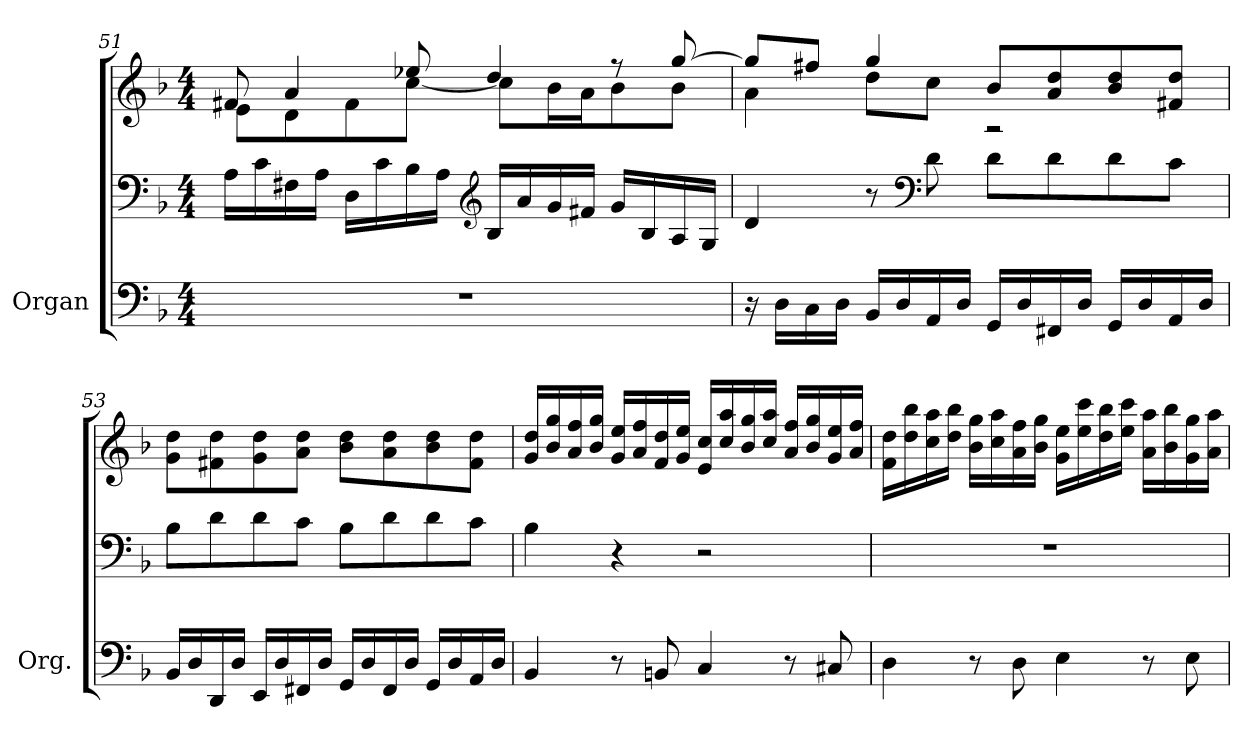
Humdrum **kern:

**kern	**kern	**kern
*part1	*part1	*part1
*staff3	*staff2	*staff1
*I"Organ	*	*
*I'Org.	*	*
!!LO:LB:g=z
*clefF4	*clefF4	*clefG2
*k[b-]	*k[b-]	*k[b-]
*F:	*F:	*F:
*M4/4	*M4/4	*M4/4
=51	=51	=51
*	*	*^
1r	16A\LL	8f#X/	8e\L
.	16c\	.	.
.	16F#X\	4a/	8d\
.	16A\JJ	.	.
.	16D\LL	.	8f#\
.	16c\	.	.
.	16B-\	8ee-X/	[8cc\J
.	16A\JJ	.	.
*	*clefG2	*	*
.	16B-/LL	4dd/	8cc\L]
.	16a/	.	.
.	16g/	.	16b-\L
.	16f#X/JJ	.	16a\J
.	16g/LL	8r	8b-\
.	16B-/	.	.
.	16A/	[8gg/	8b-\J
.	16G/JJ	.	.
=52	=52	=52	=52
16r	4d/	8gg/L]	4a\
16D\LL	.	.	.
16C\	.	8ff#X/J	.
16D\JJ	.	.	.
16BB-/LL	8r	4gg/	8dd\L
16D/	.	.	.
*	*clefF4	*	*
16AA/	8d\	.	8cc\J
16D/JJ	.	.	.
16GG/LL	8d\L	8b-/L	2r
16D/	.	.	.
16FF#X/	8d\	8a/ 8dd/	.
16D/JJ	.	.	.
16GG/LL	8d\	8b-/ 8dd/	.
16D/	.	.	.
16AA/	8c\J	8f#X/ 8dd/J	.
16D/JJ	.	.	.
*	*	*v	*v
!!LO:LB:g=z
=53	=53	=53
16BB-/LL	8B-\L	8g\ 8dd\L
16D/	.	.
16DD/	8d\	8f#X\ 8dd\
16D/JJ	.	.
16EE/LL	8d\	8g\ 8dd\
16D/	.	.
16FF#X/	8c\J	8a\ 8dd\J
16D/JJ	.	.
16GG/LL	8B-\L	8b-\ 8dd\L
16D/	.	.
16FF#/	8d\	8a\ 8dd\
16D/JJ	.	.
16GG/LL	8d\	8b-\ 8dd\
16D/	.	.
16AA/	8c\J	8f#\ 8dd\J
16D/JJ	.	.
=54	=54	=54
4BB-/	4B-\	16g/ 16dd/LL
.	.	16b-/ 16gg/
.	.	16a/ 16ff/
.	.	16b-/ 16gg/JJ
8r	4r	16g/ 16ee/LL
.	.	16a/ 16ff/
8BBn/	.	16f/ 16dd/
.	.	16g/ 16ee/JJ
4C/	2r	16e/ 16cc/LL
.	.	16cc/ 16aa/
.	.	16b-/ 16gg/
.	.	16cc/ 16aa/JJ
8r	.	16a/ 16ff/LL
.	.	16b-/ 16gg/
8C#X/	.	16g/ 16ee/
.	.	16a/ 16ff/JJ
!!LO:PB:g=z
=55	=55	=55
4D\	1r	16f\ 16dd\LL
.	.	16dd\ 16bb-\
.	.	16cc\ 16aa\
.	.	16dd\ 16bb-\JJ
8r	.	16b-\ 16gg\LL
.	.	16cc\ 16aa\
8D\	.	16a\ 16ff\
.	.	16b-\ 16gg\JJ
4E\	.	16g\ 16ee\LL
.	.	16ee\ 16ccc\
.	.	16dd\ 16bb-\
.	.	16ee\ 16ccc\JJ
8r	.	16a\ 16aa\LL
.	.	16b-\ 16bb-\
8E\	.	16g\ 16gg\
.	.	16a\ 16aa\JJ
=	=	=
*-	*-	*-
